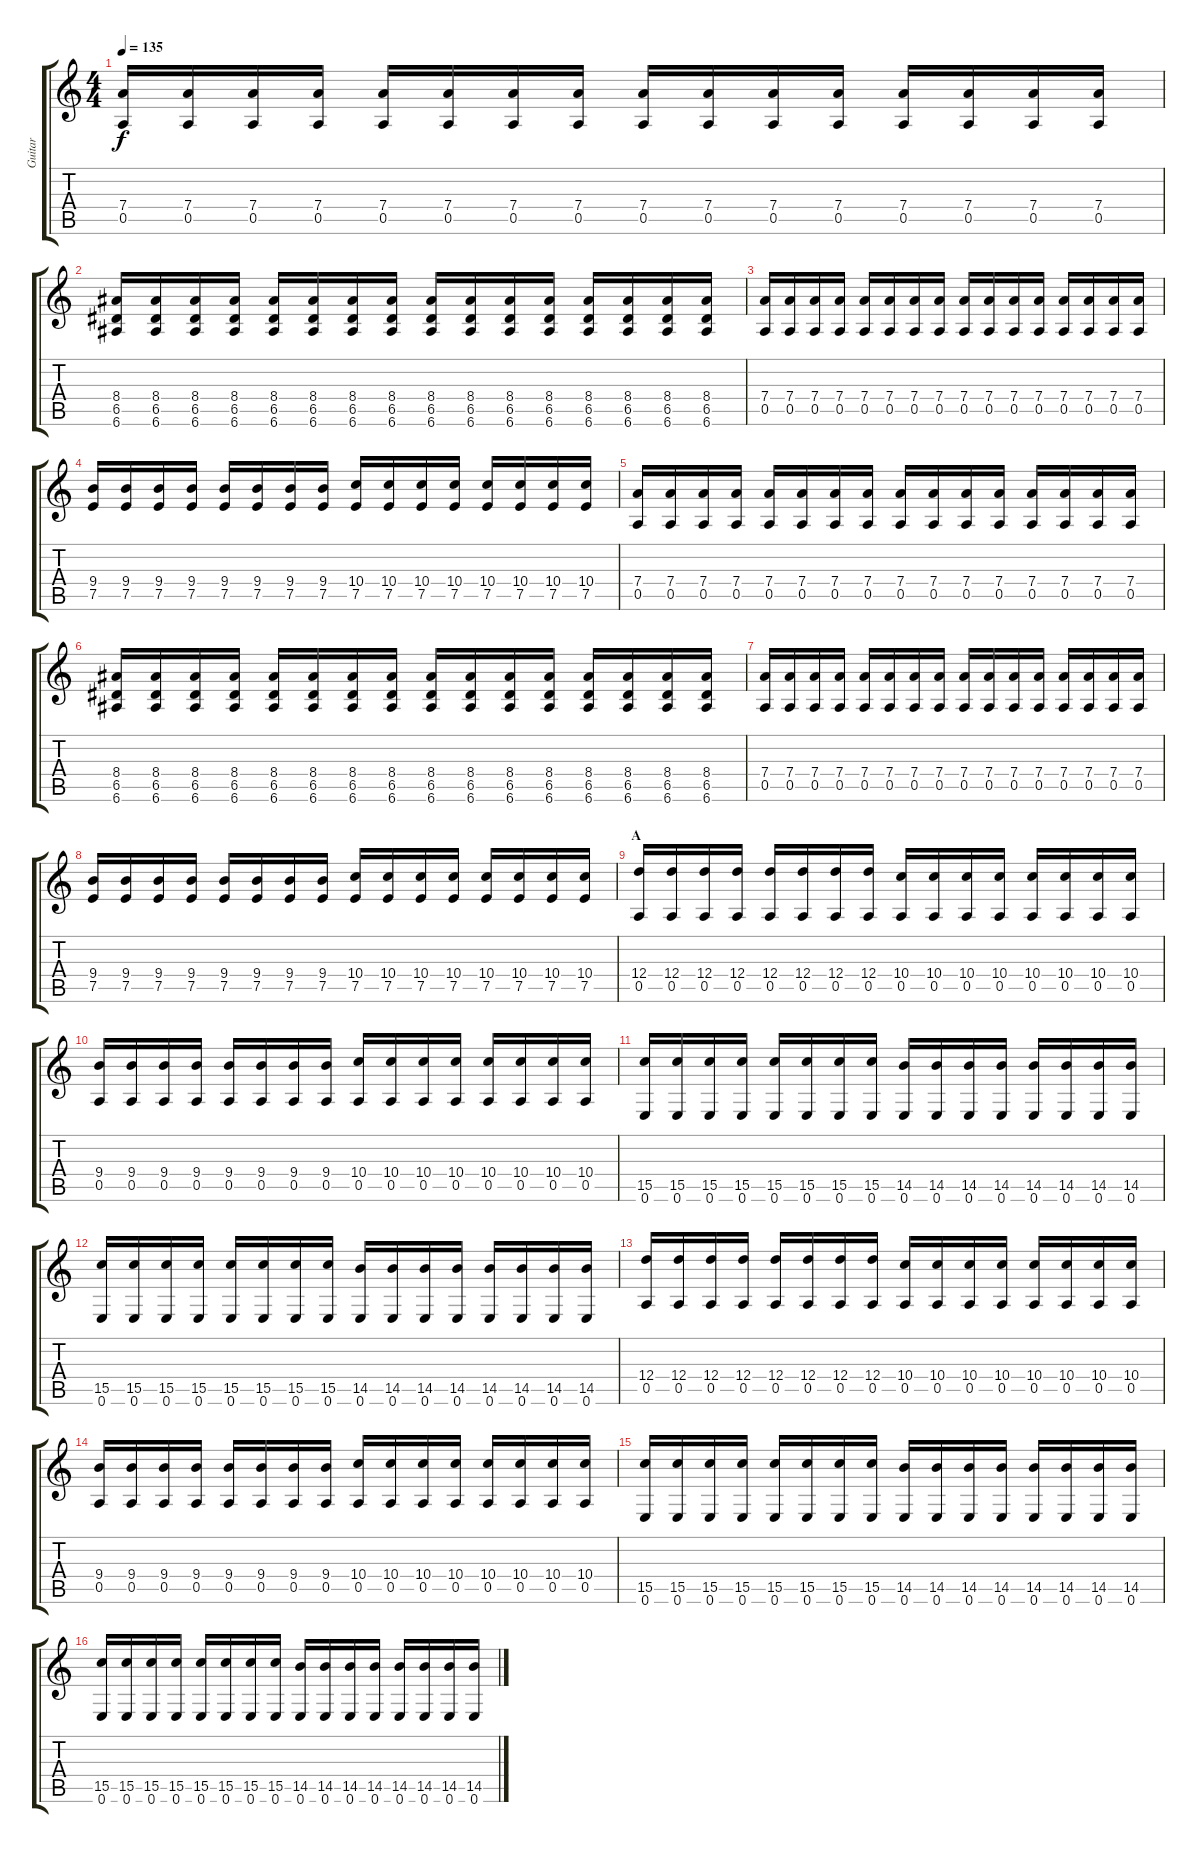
\track ("Guitar" "Guitar") {instrument distortionguitar}
\staff {score tabs}
\tuning (E4 B3 G3 D3 A2 E2) {hide}
\ts (4 4)
\tempo 135
\clef g2
\ks c
(7.4 0.5).16{dy f} (7.4 0.5).16 (7.4 0.5).16 (7.4 0.5).16 (7.4 0.5).16 (7.4 0.5).16 (7.4 0.5).16 (7.4 0.5).16 (7.4 0.5).16 (7.4 0.5).16 (7.4 0.5).16 (7.4 0.5).16 (7.4 0.5).16 (7.4 0.5).16 (7.4 0.5).16 (7.4 0.5).16 |
(8.4 6.5 6.6).16 (8.4 6.5 6.6).16 (8.4 6.5 6.6).16 (8.4 6.5 6.6).16 (8.4 6.5 6.6).16 (8.4 6.5 6.6).16 (8.4 6.5 6.6).16 (8.4 6.5 6.6).16 (8.4 6.5 6.6).16 (8.4 6.5 6.6).16 (8.4 6.5 6.6).16 (8.4 6.5 6.6).16 (8.4 6.5 6.6).16 (8.4 6.5 6.6).16 (8.4 6.5 6.6).16 (8.4 6.5 6.6).16 |
(7.4 0.5).16 (7.4 0.5).16 (7.4 0.5).16 (7.4 0.5).16 (7.4 0.5).16 (7.4 0.5).16 (7.4 0.5).16 (7.4 0.5).16 (7.4 0.5).16 (7.4 0.5).16 (7.4 0.5).16 (7.4 0.5).16 (7.4 0.5).16 (7.4 0.5).16 (7.4 0.5).16 (7.4 0.5).16 |
(9.4 7.5).16 (9.4 7.5).16 (9.4 7.5).16 (9.4 7.5).16 (9.4 7.5).16 (9.4 7.5).16 (9.4 7.5).16 (9.4 7.5).16 (10.4 7.5).16 (10.4 7.5).16 (10.4 7.5).16 (10.4 7.5).16 (10.4 7.5).16 (10.4 7.5).16 (10.4 7.5).16 (10.4 7.5).16 |
(7.4 0.5).16 (7.4 0.5).16 (7.4 0.5).16 (7.4 0.5).16 (7.4 0.5).16 (7.4 0.5).16 (7.4 0.5).16 (7.4 0.5).16 (7.4 0.5).16 (7.4 0.5).16 (7.4 0.5).16 (7.4 0.5).16 (7.4 0.5).16 (7.4 0.5).16 (7.4 0.5).16 (7.4 0.5).16 |
(8.4 6.5 6.6).16 (8.4 6.5 6.6).16 (8.4 6.5 6.6).16 (8.4 6.5 6.6).16 (8.4 6.5 6.6).16 (8.4 6.5 6.6).16 (8.4 6.5 6.6).16 (8.4 6.5 6.6).16 (8.4 6.5 6.6).16 (8.4 6.5 6.6).16 (8.4 6.5 6.6).16 (8.4 6.5 6.6).16 (8.4 6.5 6.6).16 (8.4 6.5 6.6).16 (8.4 6.5 6.6).16 (8.4 6.5 6.6).16 |
(7.4 0.5).16 (7.4 0.5).16 (7.4 0.5).16 (7.4 0.5).16 (7.4 0.5).16 (7.4 0.5).16 (7.4 0.5).16 (7.4 0.5).16 (7.4 0.5).16 (7.4 0.5).16 (7.4 0.5).16 (7.4 0.5).16 (7.4 0.5).16 (7.4 0.5).16 (7.4 0.5).16 (7.4 0.5).16 |
(9.4 7.5).16 (9.4 7.5).16 (9.4 7.5).16 (9.4 7.5).16 (9.4 7.5).16 (9.4 7.5).16 (9.4 7.5).16 (9.4 7.5).16 (10.4 7.5).16 (10.4 7.5).16 (10.4 7.5).16 (10.4 7.5).16 (10.4 7.5).16 (10.4 7.5).16 (10.4 7.5).16 (10.4 7.5).16 |
\section ("" "A")
(12.4 0.5).16 (12.4 0.5).16 (12.4 0.5).16 (12.4 0.5).16 (12.4 0.5).16 (12.4 0.5).16 (12.4 0.5).16 (12.4 0.5).16 (10.4 0.5).16 (10.4 0.5).16 (10.4 0.5).16 (10.4 0.5).16 (10.4 0.5).16 (10.4 0.5).16 (10.4 0.5).16 (10.4 0.5).16 |
(9.4 0.5).16 (9.4 0.5).16 (9.4 0.5).16 (9.4 0.5).16 (9.4 0.5).16 (9.4 0.5).16 (9.4 0.5).16 (9.4 0.5).16 (10.4 0.5).16 (10.4 0.5).16 (10.4 0.5).16 (10.4 0.5).16 (10.4 0.5).16 (10.4 0.5).16 (10.4 0.5).16 (10.4 0.5).16 |
(15.5 0.6).16 (15.5 0.6).16 (15.5 0.6).16 (15.5 0.6).16 (15.5 0.6).16 (15.5 0.6).16 (15.5 0.6).16 (15.5 0.6).16 (14.5 0.6).16 (14.5 0.6).16 (14.5 0.6).16 (14.5 0.6).16 (14.5 0.6).16 (14.5 0.6).16 (14.5 0.6).16 (14.5 0.6).16 |
(15.5 0.6).16 (15.5 0.6).16 (15.5 0.6).16 (15.5 0.6).16 (15.5 0.6).16 (15.5 0.6).16 (15.5 0.6).16 (15.5 0.6).16 (14.5 0.6).16 (14.5 0.6).16 (14.5 0.6).16 (14.5 0.6).16 (14.5 0.6).16 (14.5 0.6).16 (14.5 0.6).16 (14.5 0.6).16 |
(12.4 0.5).16 (12.4 0.5).16 (12.4 0.5).16 (12.4 0.5).16 (12.4 0.5).16 (12.4 0.5).16 (12.4 0.5).16 (12.4 0.5).16 (10.4 0.5).16 (10.4 0.5).16 (10.4 0.5).16 (10.4 0.5).16 (10.4 0.5).16 (10.4 0.5).16 (10.4 0.5).16 (10.4 0.5).16 |
(9.4 0.5).16 (9.4 0.5).16 (9.4 0.5).16 (9.4 0.5).16 (9.4 0.5).16 (9.4 0.5).16 (9.4 0.5).16 (9.4 0.5).16 (10.4 0.5).16 (10.4 0.5).16 (10.4 0.5).16 (10.4 0.5).16 (10.4 0.5).16 (10.4 0.5).16 (10.4 0.5).16 (10.4 0.5).16 |
(15.5 0.6).16 (15.5 0.6).16 (15.5 0.6).16 (15.5 0.6).16 (15.5 0.6).16 (15.5 0.6).16 (15.5 0.6).16 (15.5 0.6).16 (14.5 0.6).16 (14.5 0.6).16 (14.5 0.6).16 (14.5 0.6).16 (14.5 0.6).16 (14.5 0.6).16 (14.5 0.6).16 (14.5 0.6).16 |
(15.5 0.6).16 (15.5 0.6).16 (15.5 0.6).16 (15.5 0.6).16 (15.5 0.6).16 (15.5 0.6).16 (15.5 0.6).16 (15.5 0.6).16 (14.5 0.6).16 (14.5 0.6).16 (14.5 0.6).16 (14.5 0.6).16 (14.5 0.6).16 (14.5 0.6).16 (14.5 0.6).16 (14.5 0.6).16
